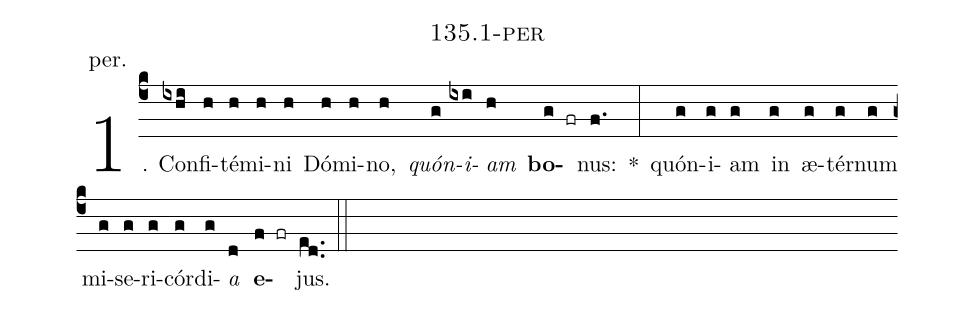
name: 135.1-per;
annotation: per.;
%%
(c4)1. Con(ixhi)fi(h)té(h)mi(h)ni(h) Dó(h)mi(h)no,(h) <i>quón</i>(g)<i>i</i>(ixi)<i>am</i>(h) <b>bo</b>(g fr)nus:(f.) *(:) quón(g)i(g)am(g) in(g) æ(g)tér(g)num(g) mi(g)se(g)ri(g)cór(g)di(g)<i>a</i>(d) <b>e</b>(f fr)jus.(ed..) (::)
